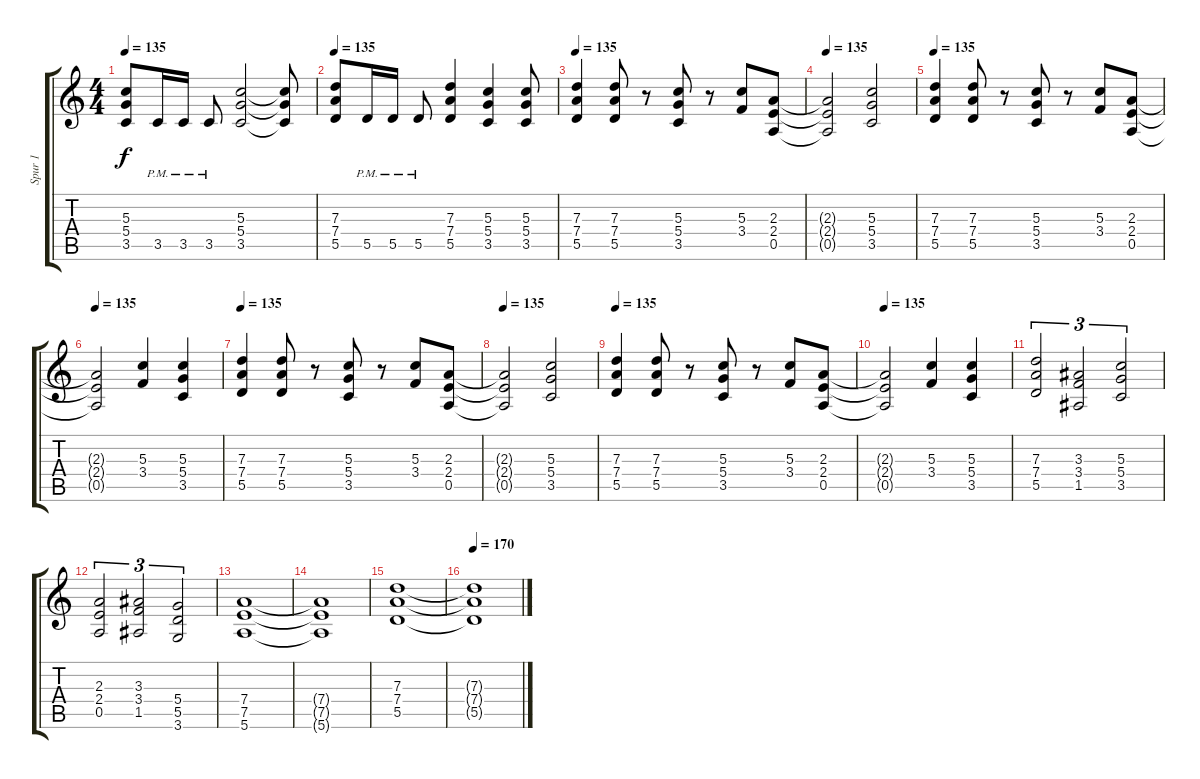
\track ("Spur 1" "Spur 1") {instrument distortionguitar}
\staff {score tabs}
\tuning (E4 B3 G3 D3 A2 E2) {hide}
\ts (4 4)
\tempo 135
\clef g2
\ks c
(5.3 5.4 3.5).8{dy f} 3.5{pm}.16 3.5{pm}.16 3.5{pm}.8 (5.3 5.4 3.5).2 (5.3{t} 5.4{t} 3.5{t}).8 |
\tempo 135
(7.3 7.4 5.5).8 5.5{pm}.16 5.5{pm}.16 5.5{pm}.8 (7.3 7.4 5.5).4 (5.3 5.4 3.5).4 (5.3 5.4 3.5).8 |
\tempo 135
(7.3 7.4 5.5).4 (7.3 7.4 5.5).8 r.8 (5.3 5.4 3.5).8 r.8 (5.3 3.4).8 (2.3 2.4 0.5).8 |
\tempo 135
(2.3{t} 2.4{t} 0.5{t}).2 (5.3 5.4 3.5).2 |
\tempo 135
(7.3 7.4 5.5).4 (7.3 7.4 5.5).8 r.8 (5.3 5.4 3.5).8 r.8 (5.3 3.4).8 (2.3 2.4 0.5).8 |
\tempo 135
(2.3{t} 2.4{t} 0.5{t}).2 (5.3 3.4).4 (5.3 5.4 3.5).4 |
\tempo 135
(7.3 7.4 5.5).4 (7.3 7.4 5.5).8 r.8 (5.3 5.4 3.5).8 r.8 (5.3 3.4).8 (2.3 2.4 0.5).8 |
\tempo 135
(2.3{t} 2.4{t} 0.5{t}).2 (5.3 5.4 3.5).2 |
\tempo 135
(7.3 7.4 5.5).4 (7.3 7.4 5.5).8 r.8 (5.3 5.4 3.5).8 r.8 (5.3 3.4).8 (2.3 2.4 0.5).8 |
\tempo 135
(2.3{t} 2.4{t} 0.5{t}).2 (5.3 3.4).4 (5.3 5.4 3.5).4 |
(7.3 7.4 5.5).2{tu (3 2)} (3.3 3.4 1.5).2{tu (3 2)} (5.3 5.4 3.5).2{tu (3 2)} |
(2.3 2.4 0.5).2{tu (3 2)} (3.3 3.4 1.5).2{tu (3 2)} (5.4 5.5 3.6).2{tu (3 2)} |
(7.4 7.5 5.6).1 |
(7.4{t} 7.5{t} 5.6{t}).1 |
(7.3 7.4 5.5).1 |
\tempo 170
(7.3{t} 7.4{t} 5.5{t}).1
